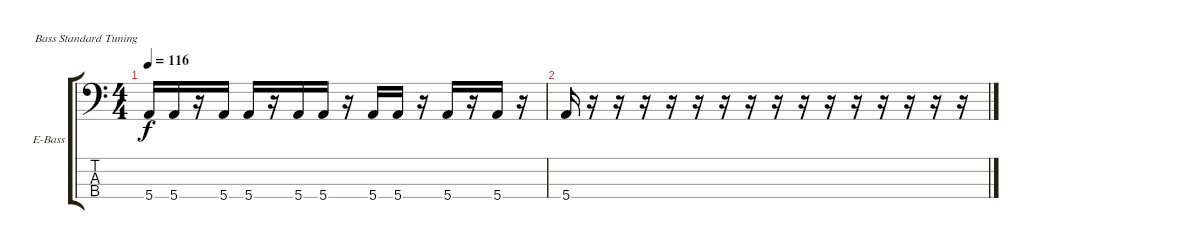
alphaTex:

\bracketExtendMode groupsimilarinstruments
\firstSystemTrackNameOrientation horizontal
\otherSystemsTrackNameOrientation horizontal
\track ("Bass" "E-Bass") {instrument electricbassfinger}
\staff {score tabs}
\tuning (G2 D2 A1 E1)
\ts (4 4)
\tempo 116
\clef f4
\ks c
5.4.16{dy f} 5.4.16 r.16 5.4.16 5.4.16 r.16 5.4.16 5.4.16 r.16 5.4.16 5.4.16 r.16 5.4.16 r.16 5.4.16 r.16 |
5.4.16 r.16 r.16 r.16 r.16 r.16 r.16 r.16 r.16 r.16 r.16 r.16 r.16 r.16 r.16 r.16
